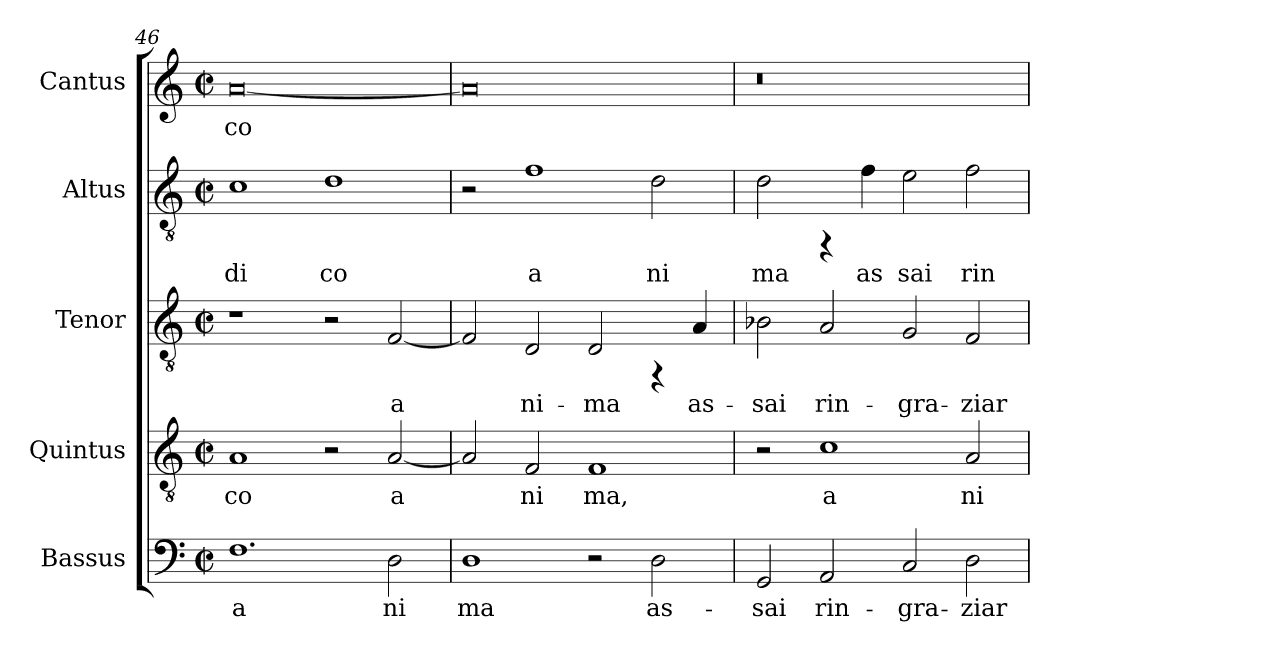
**kern	**text	**kern	**text	**kern	**text	**kern	**text	**kern	**text
*part5	*part5	*part4	*part4	*part3	*part3	*part2	*part2	*part1	*part1
*staff5	*staff5	*staff4	*staff4	*staff3	*staff3	*staff2	*staff2	*staff1	*staff1
*I"Bassus	*	*I"Quintus	*	*I"Tenor	*	*I"Altus	*	*I"Cantus	*
*clefF4	*	*clefGv2	*	*clefGv2	*	*clefGv2	*	*clefG2	*
*k[]	*	*k[]	*	*k[]	*	*k[]	*	*k[]	*
*C:	*	*C:	*	*C:	*	*C:	*	*C:	*
*M2/2	*	*M2/2	*	*M2/2	*	*M2/2	*	*M2/2	*
*met(c|)	*	*met(c|)	*	*met(c|)	*	*met(c|)	*	*met(c|)	*
=46	=46	=46	=46	=46	=46	=46	=46	=46	=46
!	!LO:LY:b:cj	!	!LO:LY:b	!	!	!	!LO:LY:b:cj	!	!LO:LY:b:cj
1.F	a	1A	co	1r	.	1c	di	[>0a	-co
!	!	!	!	!	!	!	!LO:LY:b:cj	!	!
.	.	2r	.	2r	.	1d	co	.	.
!	!LO:LY:b:cj	!	!LO:LY:b	!	!LO:LY:b:cj	!	!	!	!
2D\	ni	[>2A/	a	[>2F/	a-	.	.	.	.
!!LO:PB:g=z
=47	=47	=47	=47	=47	=47	=47	=47	=47	=47
!	!LO:LY:b:cj	!	!LO:LY:b	!	!LO:LY:b:cj	!	!	!	!LO:LY:b:cj
1D	ma	2A/]	.	2F/]	--	2r	.	0a]	.
!	!	!	!LO:LY:b	!	!LO:LY:b:cj	!	!LO:LY:b:cj	!	!
.	.	2F/	ni	2D/	-ni-	1f	a	.	.
!	!	!	!LO:LY:b	!	!LO:LY:b:cj	!	!	!	!
2r	.	1F	ma,	2D/	-ma	.	.	.	.
!	!LO:LY:b:cj	!	!	!	!	!	!LO:LY:b:cj	!	!
2D\	as-	.	.	4rFF	.	2d\	ni	.	.
!	!	!	!	!	!LO:LY:b:cj	!	!	!	!
.	.	.	.	4A/	as-	.	.	.	.
=48	=48	=48	=48	=48	=48	=48	=48	=48	=48
!	!LO:LY:b:cj	!	!	!	!LO:LY:b:cj	!	!LO:LY:b:cj	!	!
2GG/	-sai	2r	.	2B-X\	-sai	2d\	ma	0r	.
!	!LO:LY:b:cj	!	!LO:LY:b	!	!LO:LY:b:cj	!	!	!	!
2AA/	rin-	1c	a	2A/	rin-	4rFF	.	.	.
!	!	!	!	!	!	!	!LO:LY:b:cj	!	!
.	.	.	.	.	.	4f\	as	.	.
!	!LO:LY:b:cj	!	!	!	!LO:LY:b:cj	!	!LO:LY:b:cj	!	!
2C/	-gra-	.	.	2G/	-gra-	2e\	sai	.	.
!	!LO:LY:b:cj	!	!LO:LY:b	!	!LO:LY:b:cj	!	!LO:LY:b:cj	!	!
2D\	-ziar	2A/	ni	2F/	-ziar	2f\	rin	.	.
=	=	=	=	=	=	=	=	=	=
*-	*-	*-	*-	*-	*-	*-	*-	*-	*-
